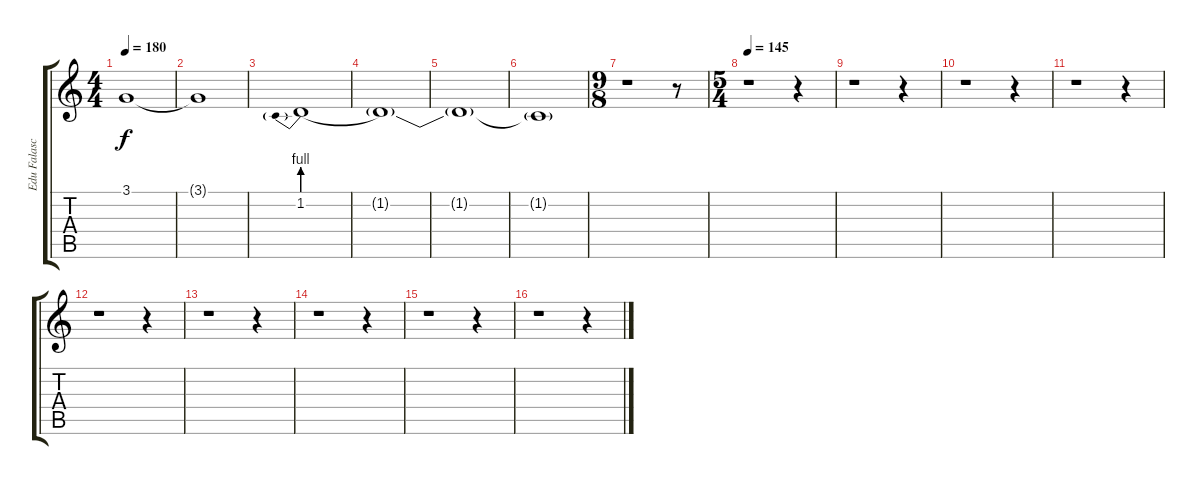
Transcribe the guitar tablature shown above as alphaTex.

\track ("Edu Falaschi" "Edu Falasc") {instrument bassoon}
\staff {score tabs}
\tuning (E4 B3 G3 D3 A2 E2) {hide}
\ts (4 4)
\tempo 180
\clef g2
\ks c
3.1.1{dy f} |
3.1{t}.1 |
1.2{be (prebend 0 4 60 4)}.1 |
1.2{t}.1 |
1.2{t}.1{volume 0} |
1.2{t}.1 |
\ts (9 8)
r.1 r.8 |
\ts (5 4)
\tempo 145
r.1 r.4 |
r.1 r.4 |
r.1 r.4 |
r.1 r.4 |
r.1 r.4 |
r.1 r.4 |
r.1 r.4 |
r.1 r.4 |
r.1 r.4
